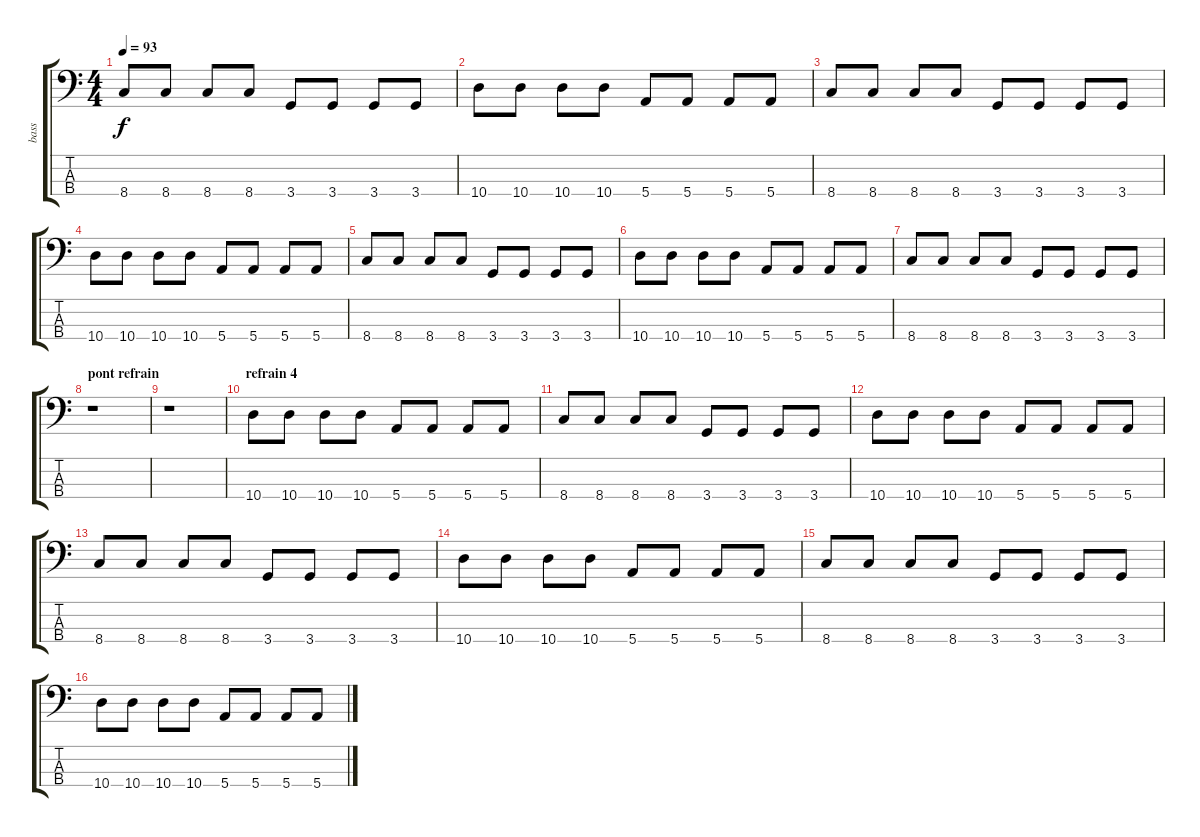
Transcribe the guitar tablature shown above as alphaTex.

\track ("bass" "bass") {instrument electricbassfinger}
\staff {score tabs}
\tuning (G2 D2 A1 E1) {hide}
\ts (4 4)
\tempo 93
\clef f4
\ks c
8.4.8{dy f} 8.4.8 8.4.8 8.4.8 3.4.8 3.4.8 3.4.8 3.4.8 |
10.4.8 10.4.8 10.4.8 10.4.8 5.4.8 5.4.8 5.4.8 5.4.8 |
8.4.8 8.4.8 8.4.8 8.4.8 3.4.8 3.4.8 3.4.8 3.4.8 |
10.4.8 10.4.8 10.4.8 10.4.8 5.4.8 5.4.8 5.4.8 5.4.8 |
8.4.8 8.4.8 8.4.8 8.4.8 3.4.8 3.4.8 3.4.8 3.4.8 |
10.4.8 10.4.8 10.4.8 10.4.8 5.4.8 5.4.8 5.4.8 5.4.8 |
8.4.8 8.4.8 8.4.8 8.4.8 3.4.8 3.4.8 3.4.8 3.4.8 |
\section ("" "pont refrain")
r.1 |
r.1 |
\section ("" "refrain 4")
10.4.8 10.4.8 10.4.8 10.4.8 5.4.8 5.4.8 5.4.8 5.4.8 |
8.4.8 8.4.8 8.4.8 8.4.8 3.4.8 3.4.8 3.4.8 3.4.8 |
10.4.8 10.4.8 10.4.8 10.4.8 5.4.8 5.4.8 5.4.8 5.4.8 |
8.4.8 8.4.8 8.4.8 8.4.8 3.4.8 3.4.8 3.4.8 3.4.8 |
10.4.8 10.4.8 10.4.8 10.4.8 5.4.8 5.4.8 5.4.8 5.4.8 |
8.4.8 8.4.8 8.4.8 8.4.8 3.4.8 3.4.8 3.4.8 3.4.8 |
10.4.8 10.4.8 10.4.8 10.4.8 5.4.8 5.4.8 5.4.8 5.4.8
